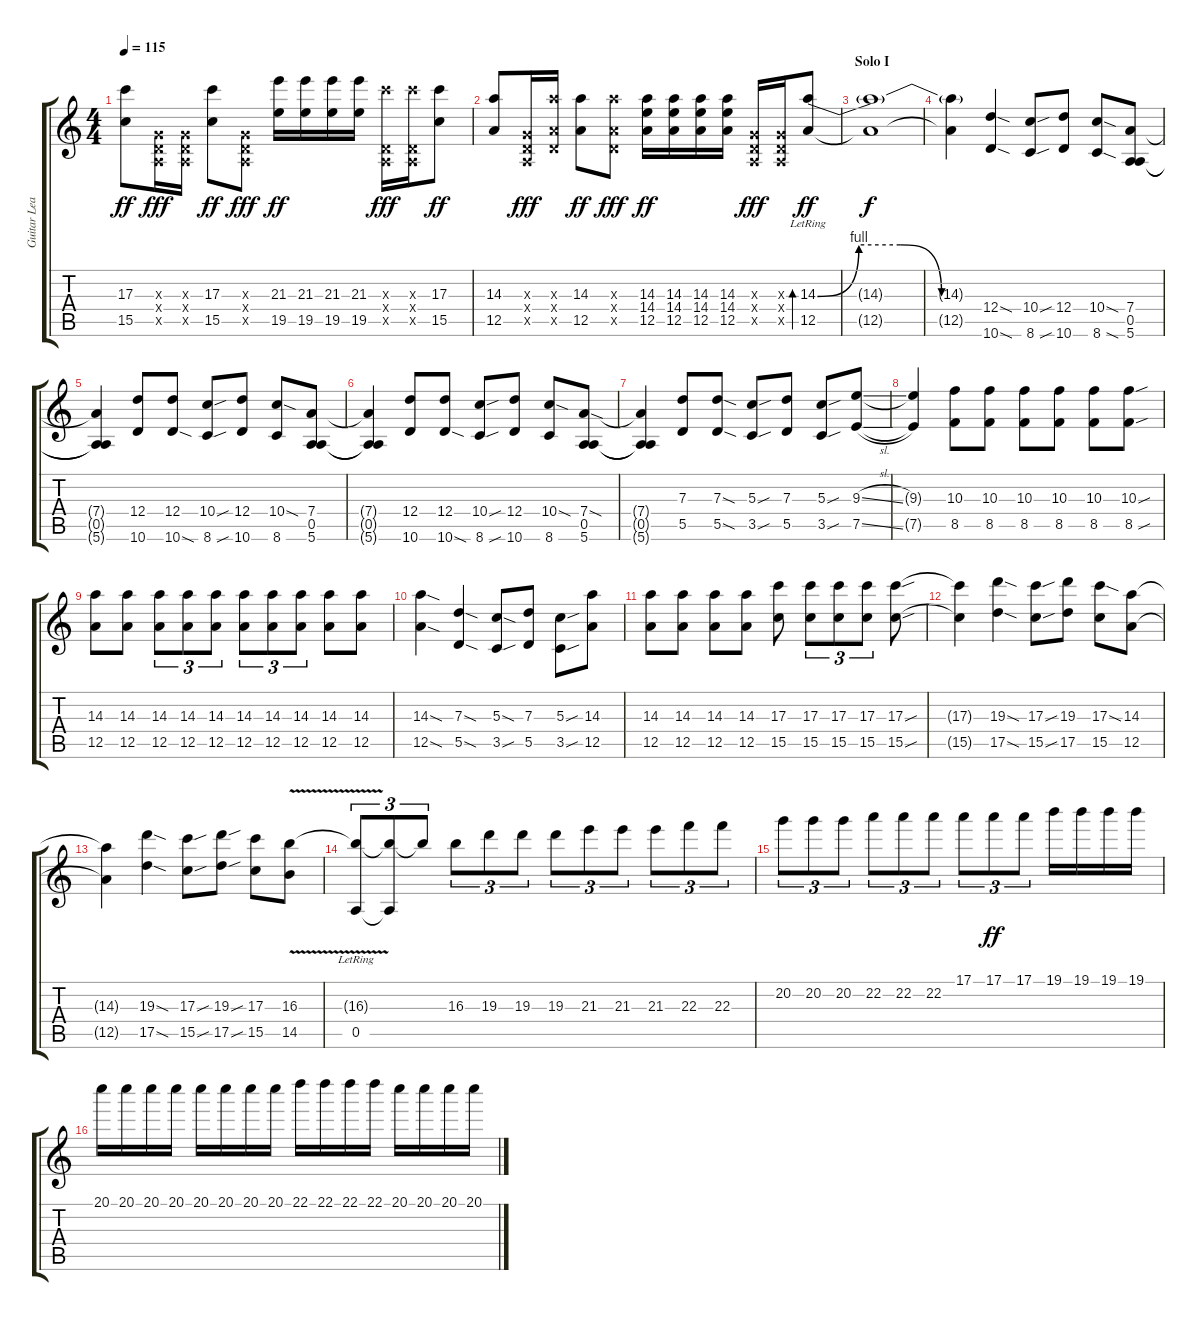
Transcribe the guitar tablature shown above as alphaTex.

\track ("Guitar Lead" "Guitar Lea") {instrument overdrivenguitar}
\staff {score tabs}
\tuning (E4 B3 G3 D3 A2 E2) {hide}
\ts (4 4)
\tempo 115
\clef g2
\ks c
(17.3 15.5).8{dy ff} (0.3{x} 0.4{x} 0.5{x}).16{dy fff} (0.3{x} 0.4{x} 0.5{x}).16 (17.3 15.5).8{dy ff} (0.3{x} 0.4{x} 0.5{x}).8{dy fff} (21.3 19.5).16{dy ff} (21.3 19.5).16 (21.3 19.5).16 (21.3 19.5).16 (17.3{x} 0.4{x} 0.5{x}).16{dy fff} (17.3{x} 0.4{x} 0.5{x}).16 (17.3 15.5).8{dy ff} |
(14.3 12.5).8 (0.3{x} 0.4{x} 0.5{x}).16{dy fff} (14.3{x} 0.4{x} 12.5{x}).16 (14.3 12.5).8{dy ff} (14.3{x} 0.4{x} 12.5{x}).8{dy fff} (14.3 14.4 12.5).16{dy ff} (14.3 14.4 12.5).16 (14.3 14.4 12.5).16 (14.3 14.4 12.5).16 (0.3{x} 0.4{x} 0.5{x}).16{dy fff} (0.3{x} 0.4{x} 0.5{x}).16 (14.3{be (custom 0 0 15 4 30 4 45 0 60 0)} 12.5{lr}).8{bd 480 dy ff volume 16} |
\section ("" "Solo I")
(14.3{t} 12.5{t}).1{dy f} |
(14.3{t} 12.5{t}).4 (12.4{sod} 10.6{sod}).4 (10.4{sou} 8.6{sou}).8 (12.4 10.6).8 (10.4{sod} 8.6{sod}).8 (7.4 0.5 5.6).8 |
(7.4{t} 0.5{t} 5.6{t}).4 (12.4 10.6).8 (12.4 10.6{sod}).8 (10.4{sou} 8.6{sou}).8 (12.4 10.6).8 (10.4{sod} 8.6).8 (7.4 0.5 5.6).8 |
(7.4{t} 0.5{t} 5.6{t}).4 (12.4 10.6).8 (12.4 10.6{sod}).8 (10.4{sou} 8.6{sou}).8 (12.4 10.6).8 (10.4{sod} 8.6).8 (7.4{sod} 0.5 5.6).8 |
(7.4{t} 0.5{t} 5.6{t}).4 (7.3 5.5).8 (7.3{sod} 5.5{sod}).8 (5.3{sou} 3.5{sou}).8 (7.3 5.5).8 (5.3{sou} 3.5{sou}).8 (9.3{sl} 7.5{sl}).8 |
(9.3{t} 7.5{t}).4 (10.3 8.5).8 (10.3 8.5).8 (10.3 8.5).8 (10.3 8.5).8 (10.3 8.5).8 (10.3{sou} 8.5{sou}).8 |
(14.3 12.5).8 (14.3 12.5).8 (14.3 12.5).8{tu (3 2)} (14.3 12.5).8{tu (3 2)} (14.3 12.5).8{tu (3 2)} (14.3 12.5).8{tu (3 2)} (14.3 12.5).8{tu (3 2)} (14.3 12.5).8{tu (3 2)} (14.3 12.5).8 (14.3 12.5).8 |
(14.3{sod} 12.5{sod}).4 (7.3{sod} 5.5{sod}).4 (5.3{sod} 3.5{sou}).8 (7.3 5.5).8 (5.3{sou} 3.5{sou}).8 (14.3 12.5).8 |
(14.3 12.5).8 (14.3 12.5).8 (14.3 12.5).8 (14.3 12.5).8 (17.3 15.5).8 (17.3 15.5).8{tu (3 2)} (17.3 15.5).8{tu (3 2)} (17.3 15.5).8{tu (3 2)} (17.3{sou} 15.5{sou}).8 |
(17.3{t} 15.5{t}).4 (19.3{sod} 17.5{sod}).4 (17.3{sou} 15.5{sou}).8 (19.3 17.5).8 (17.3{sod} 15.5).8 (14.3 12.5).8 |
(14.3{t} 12.5{t}).4 (19.3{sod} 17.5{sod}).4 (17.3{sou} 15.5{sou}).8 (19.3{sou} 17.5{sou}).8 (17.3 15.5).8 (16.3{v} 14.5).8 |
(16.3{t} 0.5{lr}).8{tu (3 2)} (16.3{t} 0.5{t}).8{tu (3 2)} 16.3{t}.8{tu (3 2)} 16.3.8{tu (3 2)} 19.3.8{tu (3 2)} 19.3.8{tu (3 2)} 19.3.8{tu (3 2)} 21.3.8{tu (3 2)} 21.3.8{tu (3 2)} 21.3.8{tu (3 2)} 22.3.8{tu (3 2)} 22.3.8{tu (3 2)} |
20.2.8{tu (3 2)} 20.2.8{tu (3 2)} 20.2.8{tu (3 2)} 22.2.8{tu (3 2)} 22.2.8{tu (3 2)} 22.2.8{tu (3 2)} 17.1.8{tu (3 2)} 17.1.8{tu (3 2) dy ff} 17.1.8{tu (3 2)} 19.1.16 19.1.16 19.1.16 19.1.16 |
20.1.16 20.1.16 20.1.16 20.1.16 20.1.16 20.1.16 20.1.16 20.1.16 22.1.16 22.1.16 22.1.16 22.1.16 20.1.16 20.1.16 20.1.16 20.1.16
